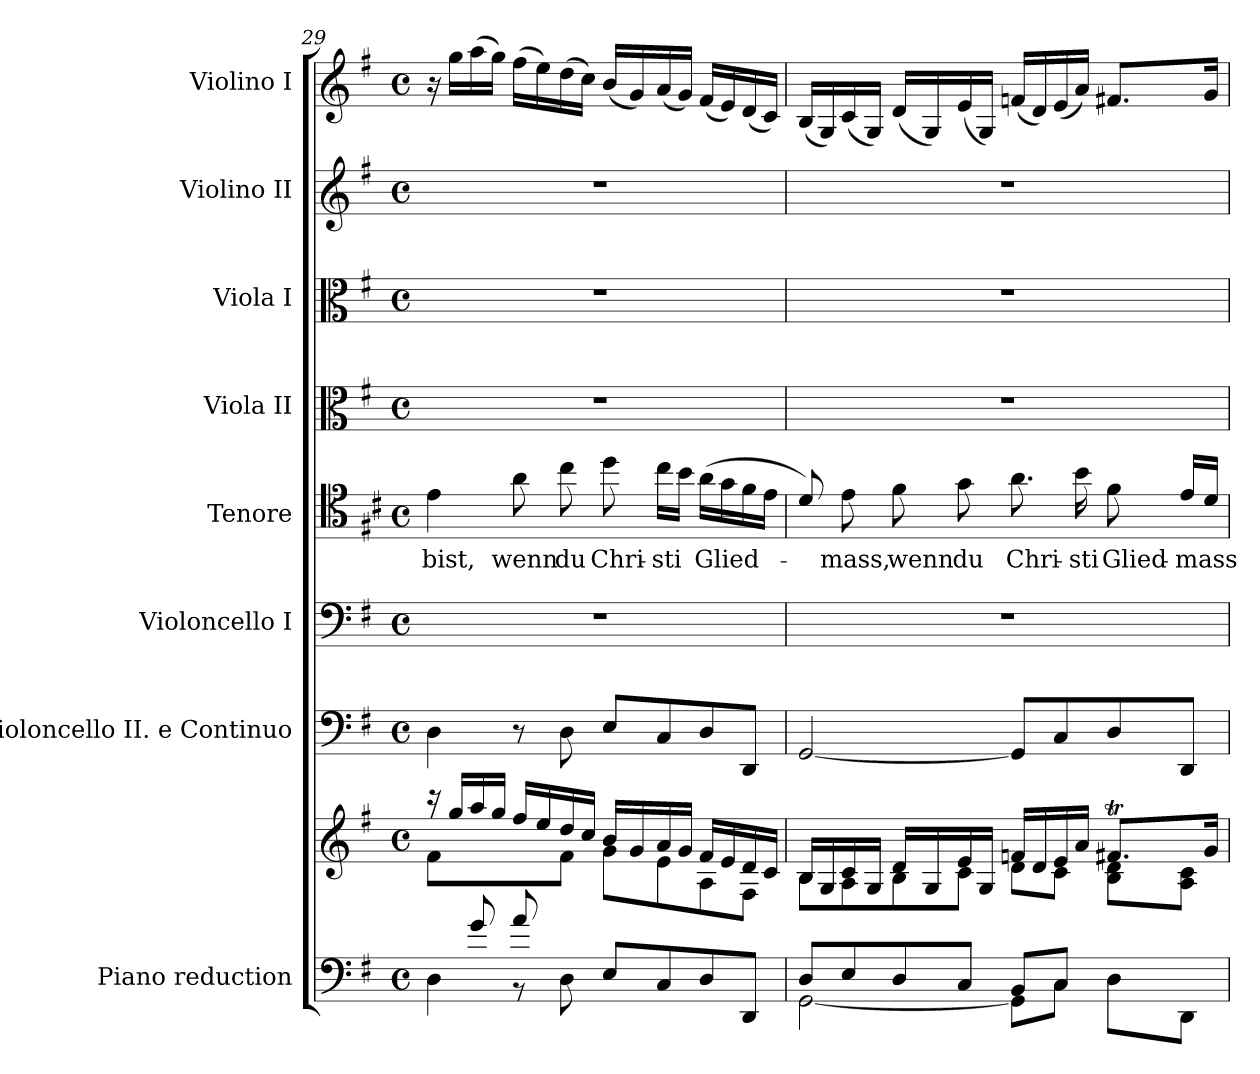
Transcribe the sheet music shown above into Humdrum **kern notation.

**kern	**kern	**kern	**kern	**kern	**text	**kern	**kern	**kern	**kern
*part8	*part8	*part7	*part6	*part5	*part5	*part4	*part3	*part2	*part1
*staff9	*staff8	*staff7	*staff6	*staff5	*staff5	*staff4	*staff3	*staff2	*staff1
*I"Piano reduction	*	*I"Violoncello II.  e Continuo	*I"Violoncello I	*I"Tenore	*	*I"Viola II	*I"Viola I	*I"Violino II	*I"Violino I
*I'Pno	*	*	*	*	*	*	*I'Vla	*I'Vln	*I'Vln
*clefF4	*clefG2	*clefF4	*clefF4	*clefC4	*	*clefC3	*clefC3	*clefG2	*clefG2
*	*	*ITrd7c12	*	*ITrd4c7	*	*	*	*	*
*k[f#]	*k[f#]	*k[f#]	*k[f#]	*k[f#]	*	*k[f#]	*k[f#]	*k[f#]	*k[f#]
*G:	*G:	*G:	*G:	*G:	*	*G:	*G:	*G:	*G:
*M4/4	*M4/4	*M4/4	*M4/4	*M4/4	*	*M4/4	*M4/4	*M4/4	*M4/4
*met(c)	*met(c)	*met(c)	*met(c)	*met(c)	*	*met(c)	*met(c)	*met(c)	*met(c)
=29	=29	=29	=29	=29	=29	=29	=29	=29	=29
*^	*^	*	*	*	*	*	*	*	*
!	!	!	!	!	!	!	!LO:LY:b	!	!	!	!
8ryy	4D\	16r	8f#\L	4DD\	1r	4A\	bist,	1r	1r	1r	16r
.	.	16gg/LL	.	.	.	.	.	.	.	.	16gg\LL
8g/	.	16aa/	4ryy	.	.	.	.	.	.	.	(>16aa\
.	.	16gg/JJ	.	.	.	.	.	.	.	.	16gg\JJ)
!	!	!	!	!	!	!	!LO:LY:b	!	!	!	!
8a/	8r	16ff#/LL	.	8r	.	8d\	wenn	.	.	.	(>16ff#\LL
.	.	16ee/	.	.	.	.	.	.	.	.	16ee\)
!	!	!	!	!	!	!	!LO:LY:b	!	!	!	!
2ryy	8D\	16dd/	8f#\J	8DD\	.	8f#\	du	.	.	.	(>16dd\
.	.	16cc/JJ	.	.	.	.	.	.	.	.	16cc\JJ)
!	!	!	!	!	!	!	!LO:LY:b	!	!	!	!
.	8E/L	16b/LL	8g\L	8EE/L	.	8g\	Chri-	.	.	.	(<16b/LL
.	.	16g/	.	.	.	.	.	.	.	.	16g/)
!	!	!	!	!	!	!	!LO:LY:b	!	!	!	!
.	8C/	16a/	8e\	8CC/	.	16f#\LL	-sti	.	.	.	(<16a/
.	.	16g/JJ	.	.	.	16e\JJ	.	.	.	.	16g/JJ)
!	!	!	!	!	!	!	!LO:LY:b	!	!	!	!
.	8D/	16f#/LL	8A\	8DD/	.	(>16d\LL	Glied-	.	.	.	(<16f#/LL
.	.	16e/	.	.	.	16c\	.	.	.	.	16e/)
8ryy	8DD/J	16d/	8F#\J	8DDD/J	.	16B\	.	.	.	.	(<16d/
.	.	16c/JJ	.	.	.	16A\JJ	.	.	.	.	16c/JJ)
=30	=30	=30	=30	=30	=30	=30	=30	=30	=30	=30	=30
8D/L	[2GG\	16B/LL	8B\L	[2GGG/	1r	8G/)	.	1r	1r	1r	(<16B/LL
.	.	16G/	.	.	.	.	.	.	.	.	16G/)
!	!	!	!	!	!	!	!LO:LY:b	!	!	!	!
8E/	.	16c/	8A\	.	.	8A\	mass,	.	.	.	(<16c/
.	.	16G/JJ	.	.	.	.	.	.	.	.	16G/JJ)
!	!	!	!	!	!	!	!LO:LY:b	!	!	!	!
8D/	.	16d/LL	8B\	.	.	8B\	wenn	.	.	.	(<16d/LL
.	.	16G/	.	.	.	.	.	.	.	.	16G/)
!	!	!	!	!	!	!	!LO:LY:b	!	!	!	!
8C/J	.	16e/	8c\J	.	.	8c\	du	.	.	.	(<16e/
.	.	16G/JJ	.	.	.	.	.	.	.	.	16G/JJ)
!	!	!	!	!	!	!	!LO:LY:b	!	!	!	!
8BB/L	8GG\L]	16fn/LL	8d\L	8GGG/L]	.	8.d\	Chri-	.	.	.	(<16fn/LL
.	.	16d/	.	.	.	.	.	.	.	.	16d/)
8C/J	8C\J	16e/	8c\J	8CC/	.	.	.	.	.	.	(<16e/
!	!	!	!	!	!	!	!LO:LY:b	!	!	!	!
.	.	16a/JJ	.	.	.	16e\	-sti	.	.	.	16a/JJ)
!	!	!	!	!	!	!	!LO:LY:b	!	!	!	!
4ryy	8D\L	8.f#Xt/L	8B\ 8d\L	8DD/	.	8B\	Glied-	.	.	.	8.f#X/L
!	!	!	!	!	!	!	!LO:LY:b	!	!	!	!
.	8DD\J	.	8A\ 8c\J	8DDD/J	.	16A/LL	-mass	.	.	.	.
.	.	16g/Jk	.	.	.	16G/JJ	.	.	.	.	16g/Jk
*v	*v	*	*	*	*	*	*	*	*	*	*
*	*v	*v	*	*	*	*	*	*	*	*
=	=	=	=	=	=	=	=	=	=
*-	*-	*-	*-	*-	*-	*-	*-	*-	*-
